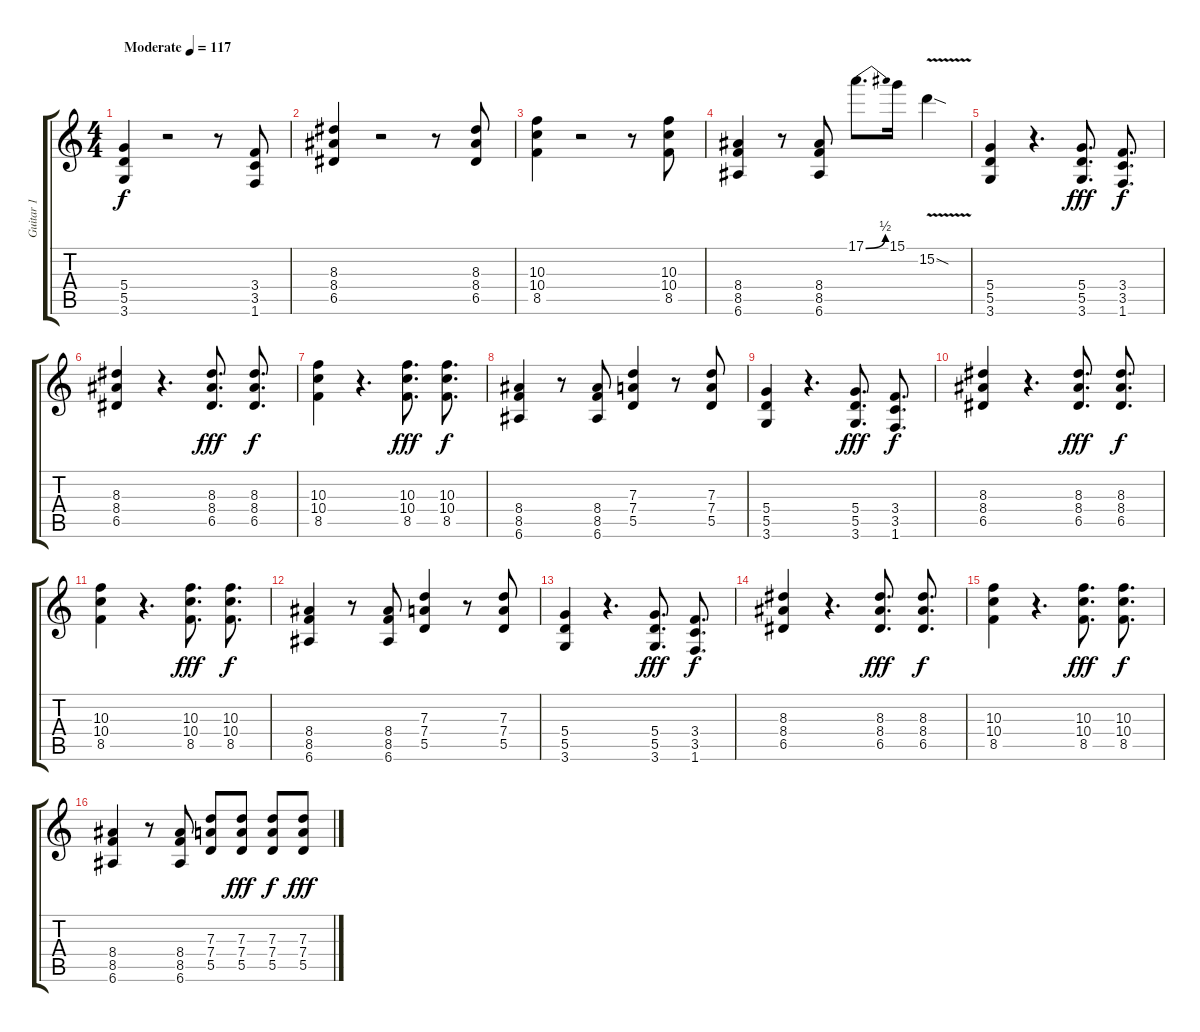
\track ("Guitar 1" "Guitar 1") {instrument distortionguitar}
\staff {score tabs}
\tuning (E4 B3 G3 D3 A2 E2) {hide}
\ts (4 4)
\tempo (117 "Moderate")
\clef g2
\ks c
(5.4 5.5 3.6).4{dy f instrument distortionguitar} r.2 r.8 (3.4 3.5 1.6).8 |
(8.3 8.4 6.5).4 r.2 r.8 (8.3 8.4 6.5).8 |
(10.3 10.4 8.5).4 r.2 r.8 (10.3 10.4 8.5).8 |
(8.4 8.5 6.6).4 r.8 (8.4 8.5 6.6).8 17.1{be (bend 0 0 60 2)}.8{d} 15.1.16 15.2{v sod}.4 |
(5.4 5.5 3.6).4 r.4{d} (5.4 5.5 3.6).8{d dy fff} (3.4 3.5 1.6).8{d dy f} |
(8.3 8.4 6.5).4 r.4{d} (8.3 8.4 6.5).8{d dy fff} (8.3 8.4 6.5).8{d dy f} |
(10.3 10.4 8.5).4 r.4{d} (10.3 10.4 8.5).8{d dy fff} (10.3 10.4 8.5).8{d dy f} |
(8.4 8.5 6.6).4 r.8 (8.4 8.5 6.6).8 (7.3 7.4 5.5).4 r.8 (7.3 7.4 5.5).8 |
(5.4 5.5 3.6).4 r.4{d} (5.4 5.5 3.6).8{d dy fff} (3.4 3.5 1.6).8{d dy f} |
(8.3 8.4 6.5).4 r.4{d} (8.3 8.4 6.5).8{d dy fff} (8.3 8.4 6.5).8{d dy f} |
(10.3 10.4 8.5).4 r.4{d} (10.3 10.4 8.5).8{d dy fff} (10.3 10.4 8.5).8{d dy f} |
(8.4 8.5 6.6).4 r.8 (8.4 8.5 6.6).8 (7.3 7.4 5.5).4 r.8 (7.3 7.4 5.5).8 |
(5.4 5.5 3.6).4 r.4{d} (5.4 5.5 3.6).8{d dy fff} (3.4 3.5 1.6).8{d dy f} |
(8.3 8.4 6.5).4 r.4{d} (8.3 8.4 6.5).8{d dy fff} (8.3 8.4 6.5).8{d dy f} |
(10.3 10.4 8.5).4 r.4{d} (10.3 10.4 8.5).8{d dy fff} (10.3 10.4 8.5).8{d dy f} |
(8.4 8.5 6.6).4 r.8 (8.4 8.5 6.6).8 (7.3 7.4 5.5).8 (7.3 7.4 5.5).8{dy fff} (7.3 7.4 5.5).8{dy f} (7.3 7.4 5.5).8{dy fff}
